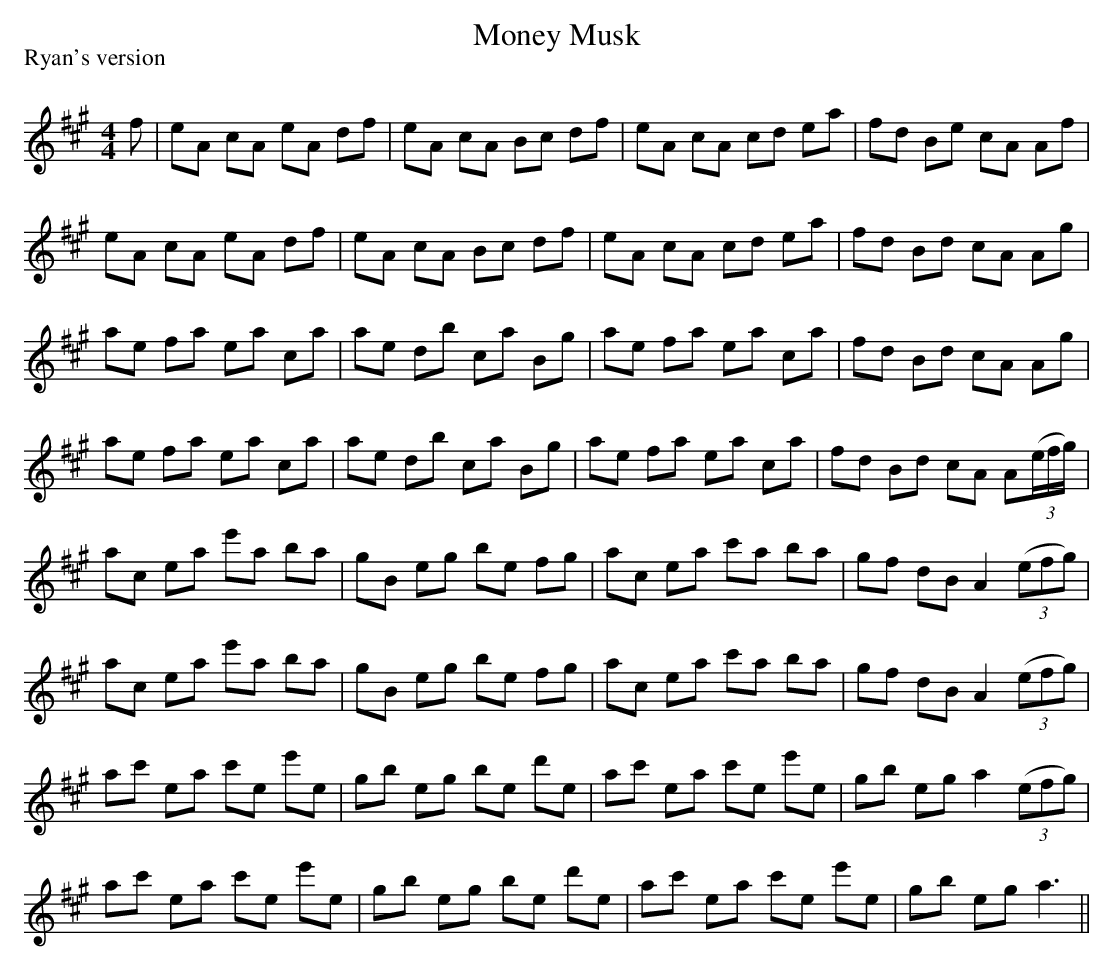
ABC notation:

X:1
T: Money Musk
P:Ryan's version
Q: 232
K:A
M:4/4
L:1/8
f|eA cA eA df|eA cA Bc df|eA cA cd ea|fd Be cA Af|
eA cA eA df|eA cA Bc df|eA cA cd ea|fd Bd cA Ag|
ae fa ea ca|ae db ca Bg|ae fa ea ca|fd Bd cA Ag|
ae fa ea ca|ae db ca Bg|ae fa ea ca|fd Bd cA A((3e/f/g/)|
ac ea e'a ba|gB eg be fg|ac ea c'a ba|gf dB A2 ((3efg) |
ac ea e'a ba|gB eg be fg|ac ea c'a ba|gf dB A2 ((3efg) |
ac' ea c'e e'e|gb eg be d'e|ac' ea c'e e'e|gb eg a2 ((3efg) |
ac' ea c'e e'e|gb eg be d'e|ac' ea c'e e'e|gb eg a3||
